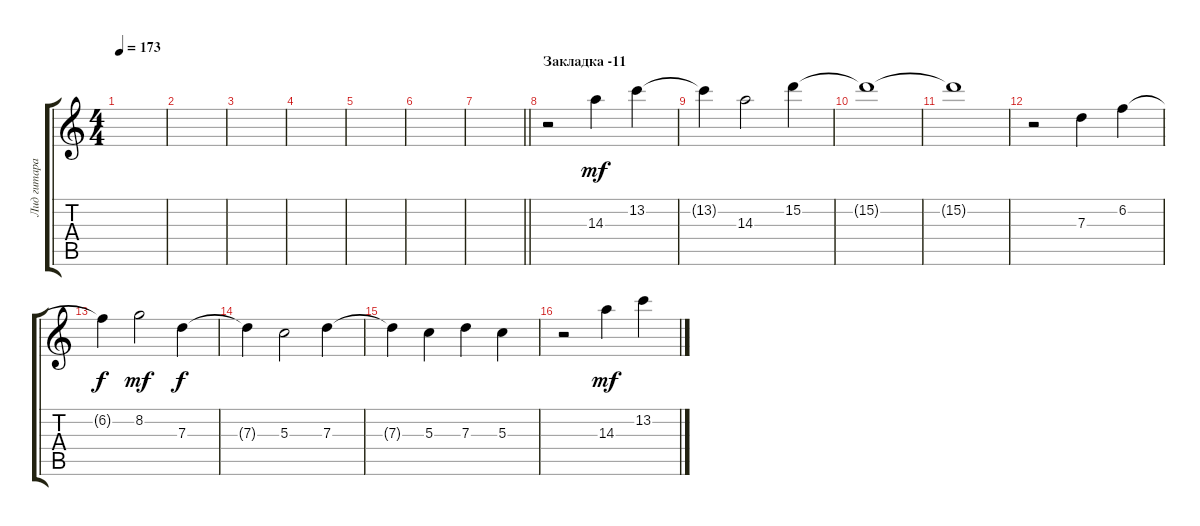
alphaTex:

\track ("Лид гитара" "Лид гитара") {instrument distortionguitar}
\staff {score tabs}
\tuning (E4 B3 G3 D3 A2 D2) {hide}
\ts (4 4)
\tempo 173
\clef g2
\ks aminor
|
|
|
|
|
|
\barLineRight lightlight
|
\section ("" "Закладка -11")
r.2 14.3.4{dy mf} 13.2.4 |
13.2{t}.4 14.3.2 15.2.4 |
15.2{t}.1 |
15.2{t}.1 |
r.2 7.3.4 6.2.4 |
6.2{t}.4{dy f} 8.2.2{dy mf} 7.3.4{dy f} |
7.3{t}.4 5.3.2 7.3.4 |
7.3{t}.4 5.3.4 7.3.4 5.3.4 |
r.2 14.3.4{dy mf} 13.2.4
